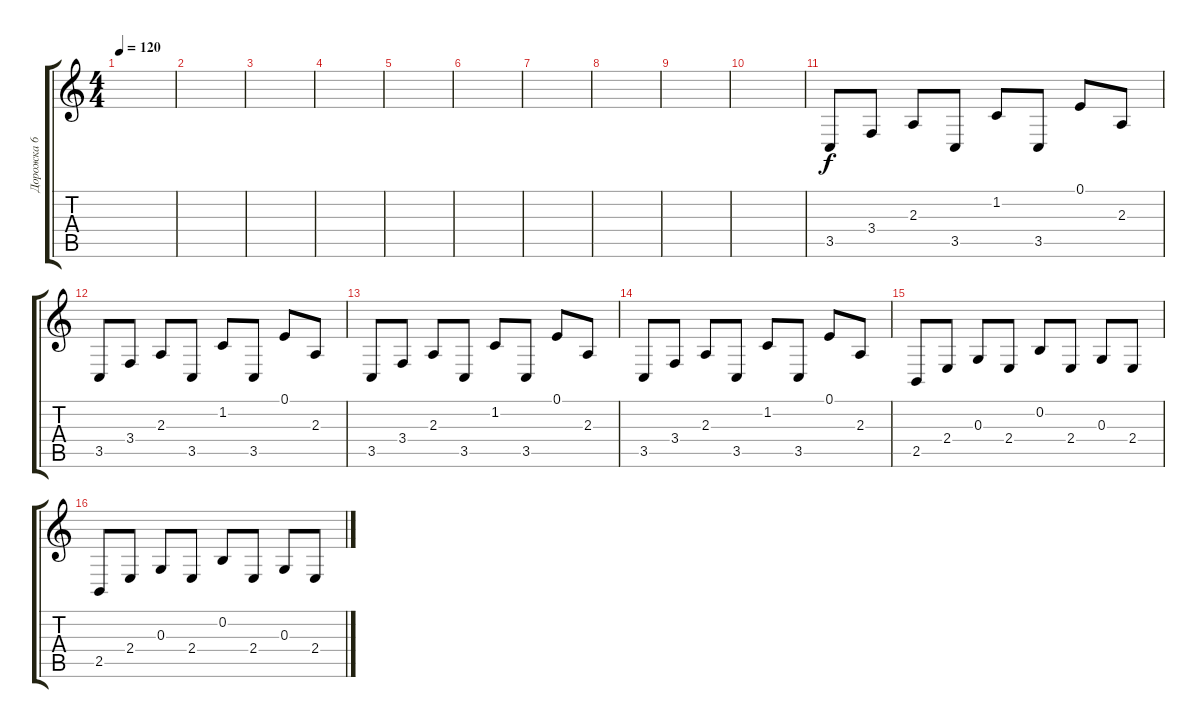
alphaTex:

\track ("Дорожка 6" "Дорожка 6") {instrument acousticgrandpiano}
\staff {score tabs}
\tuning (E4 B3 G3 D3 A2 E2) {hide}
\ts (4 4)
\tempo 120
\clef g2
\ks c
|
|
|
|
|
|
|
|
|
|
3.5.8 3.4.8 2.3.8 3.5.8 1.2.8 3.5.8 0.1.8 2.3.8 |
3.5.8 3.4.8 2.3.8 3.5.8 1.2.8 3.5.8 0.1.8 2.3.8 |
3.5.8 3.4.8 2.3.8 3.5.8 1.2.8 3.5.8 0.1.8 2.3.8 |
3.5.8 3.4.8 2.3.8 3.5.8 1.2.8 3.5.8 0.1.8 2.3.8 |
2.5.8 2.4.8 0.3.8 2.4.8 0.2.8 2.4.8 0.3.8 2.4.8 |
2.5.8 2.4.8 0.3.8 2.4.8 0.2.8 2.4.8 0.3.8 2.4.8
